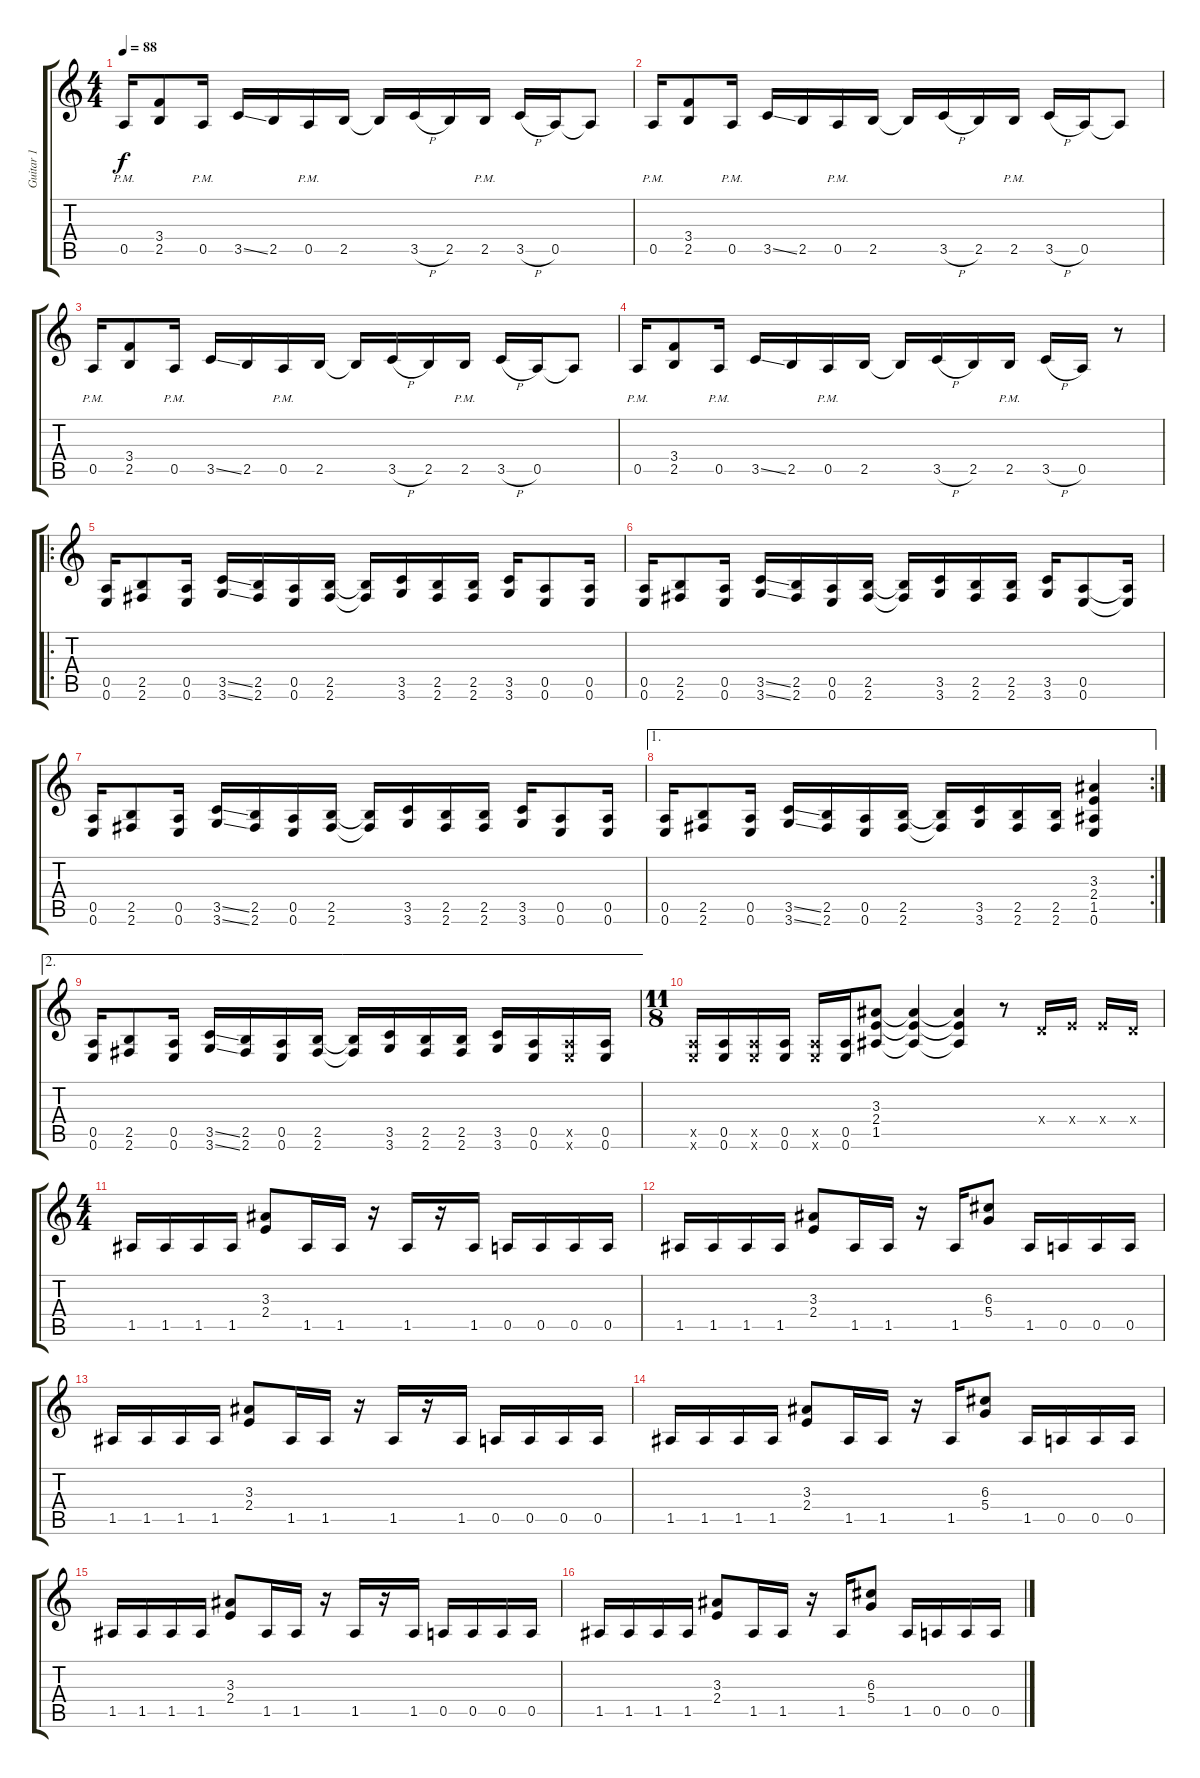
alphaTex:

\track ("Guitar 1" "Guitar 1") {instrument distortionguitar}
\staff {score tabs}
\tuning (E4 B3 G3 D3 A2 E2) {hide}
\ts (4 4)
\tempo 88
\clef g2
\ks c
0.5{pm}.16{dy f instrument distortionguitar} (3.4 2.5).8 0.5{pm}.16 3.5{ss}.16 2.5.16 0.5{pm}.16 2.5.16 2.5{t}.16 3.5{h}.16 2.5.16 2.5{pm}.16 3.5{h}.16 0.5.16 0.5{t}.8 |
0.5{pm}.16 (3.4 2.5).8 0.5{pm}.16 3.5{ss}.16 2.5.16 0.5{pm}.16 2.5.16 2.5{t}.16 3.5{h}.16 2.5.16 2.5{pm}.16 3.5{h}.16 0.5.16 0.5{t}.8 |
0.5{pm}.16 (3.4 2.5).8 0.5{pm}.16 3.5{ss}.16 2.5.16 0.5{pm}.16 2.5.16 2.5{t}.16 3.5{h}.16 2.5.16 2.5{pm}.16 3.5{h}.16 0.5.16 0.5{t}.8 |
0.5{pm}.16 (3.4 2.5).8 0.5{pm}.16 3.5{ss}.16 2.5.16 0.5{pm}.16 2.5.16 2.5{t}.16 3.5{h}.16 2.5.16 2.5{pm}.16 3.5{h}.16 0.5.16 r.8 |
\ro
(0.5 0.6).16 (2.5 2.6).8 (0.5 0.6).16 (3.5{ss} 3.6{ss}).16 (2.5 2.6).16 (0.5 0.6).16 (2.5 2.6).16 (2.5{t} 2.6{t}).16 (3.5 3.6).16 (2.5 2.6).16 (2.5 2.6).16 (3.5 3.6).16 (0.5 0.6).8 (0.5 0.6).16 |
(0.5 0.6).16 (2.5 2.6).8 (0.5 0.6).16 (3.5{ss} 3.6{ss}).16 (2.5 2.6).16 (0.5 0.6).16 (2.5 2.6).16 (2.5{t} 2.6{t}).16 (3.5 3.6).16 (2.5 2.6).16 (2.5 2.6).16 (3.5 3.6).16 (0.5 0.6).8 (0.5{t} 0.6{t}).16 |
(0.5 0.6).16 (2.5 2.6).8 (0.5 0.6).16 (3.5{ss} 3.6{ss}).16 (2.5 2.6).16 (0.5 0.6).16 (2.5 2.6).16 (2.5{t} 2.6{t}).16 (3.5 3.6).16 (2.5 2.6).16 (2.5 2.6).16 (3.5 3.6).16 (0.5 0.6).8 (0.5 0.6).16 |
\ae 1
\rc 2
(0.5 0.6).16 (2.5 2.6).8 (0.5 0.6).16 (3.5{ss} 3.6{ss}).16 (2.5 2.6).16 (0.5 0.6).16 (2.5 2.6).16 (2.5{t} 2.6{t}).16 (3.5 3.6).16 (2.5 2.6).16 (2.5 2.6).16 (3.3 2.4 1.5 0.6).4 |
\ae 2
(0.5 0.6).16 (2.5 2.6).8 (0.5 0.6).16 (3.5{ss} 3.6{ss}).16 (2.5 2.6).16 (0.5 0.6).16 (2.5 2.6).16 (2.5{t} 2.6{t}).16 (3.5 3.6).16 (2.5 2.6).16 (2.5 2.6).16 (3.5 3.6).16 (0.5 0.6).16 (0.5{x} 0.6{x}).16 (0.5 0.6).16 |
\ts (11 8)
(0.5{x} 0.6{x}).16 (0.5 0.6).16 (0.5{x} 0.6{x}).16 (0.5 0.6).16 (0.5{x} 0.6{x}).16 (0.5 0.6).16 (3.3 2.4 1.5).8 (3.3{t} 2.4{t} 1.5{t}).4 (3.3{t} 2.4{t} 1.5{t}).4 r.8 0.4{x}.16 2.4{x}.16 2.4{x}.16 0.4{x}.16 |
\ts (4 4)
1.5.16 1.5.16 1.5.16 1.5.16 (3.3 2.4).8 1.5.16 1.5.16 r.16 1.5.16 r.16 1.5.16 0.5.16 0.5.16 0.5.16 0.5.16 |
1.5.16 1.5.16 1.5.16 1.5.16 (3.3 2.4).8 1.5.16 1.5.16 r.16 1.5.16 (6.3 5.4).8 1.5.16 0.5.16 0.5.16 0.5.16 |
1.5.16 1.5.16 1.5.16 1.5.16 (3.3 2.4).8 1.5.16 1.5.16 r.16 1.5.16 r.16 1.5.16 0.5.16 0.5.16 0.5.16 0.5.16 |
1.5.16 1.5.16 1.5.16 1.5.16 (3.3 2.4).8 1.5.16 1.5.16 r.16 1.5.16 (6.3 5.4).8 1.5.16 0.5.16 0.5.16 0.5.16 |
1.5.16 1.5.16 1.5.16 1.5.16 (3.3 2.4).8 1.5.16 1.5.16 r.16 1.5.16 r.16 1.5.16 0.5.16 0.5.16 0.5.16 0.5.16 |
1.5.16 1.5.16 1.5.16 1.5.16 (3.3 2.4).8 1.5.16 1.5.16 r.16 1.5.16 (6.3 5.4).8 1.5.16 0.5.16 0.5.16 0.5.16
